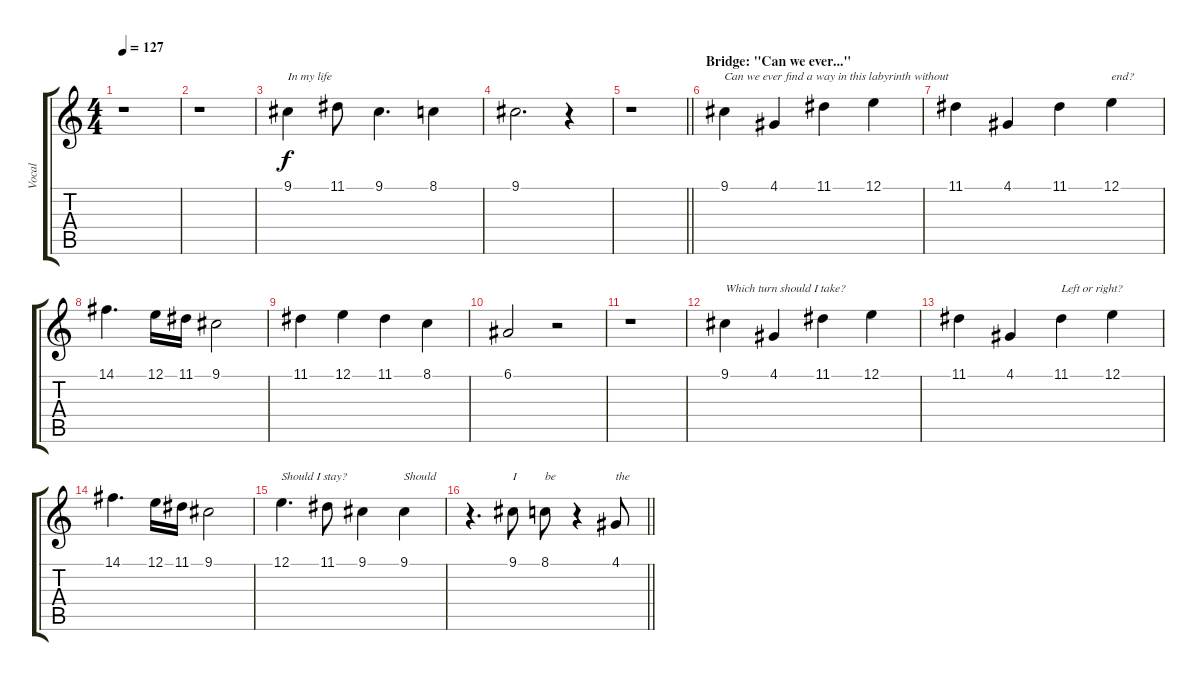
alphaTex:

\track ("Vocal" "Vocal") {instrument flute}
\staff {score tabs}
\tuning (E4 B3 G3 D3 A2 E2) {hide}
\ts (4 4)
\tempo 127
\clef g2
\ks c
r.1{dy f} |
r.1 |
9.1.4{txt "In my life"} 11.1.8 9.1.4{d} 8.1.4 |
9.1.2{d} r.4 |
\barLineRight lightlight
r.1 |
\section ("" "Bridge: \"Can we ever...\"")
9.1.4{txt "Can we ever find a way in this labyrinth without "} 4.1.4 11.1.4 12.1.4 |
11.1.4 4.1.4 11.1.4 12.1.4{txt "end?"} |
14.1.4{d} 12.1.16 11.1.16 9.1.2 |
11.1.4 12.1.4 11.1.4 8.1.4 |
6.1.2 r.2 |
r.1 |
9.1.4{txt "Which turn should I take?"} 4.1.4 11.1.4 12.1.4 |
11.1.4 4.1.4 11.1.4{txt "Left or right?"} 12.1.4 |
14.1.4{d} 12.1.16 11.1.16 9.1.2 |
12.1.4{d txt "Should I stay?"} 11.1.8 9.1.4 9.1.4{txt "Should"} |
\barLineRight lightlight
r.4{d} 9.1.8{txt "I"} 8.1.8{txt "be"} r.4 4.1.8{txt "the"}
